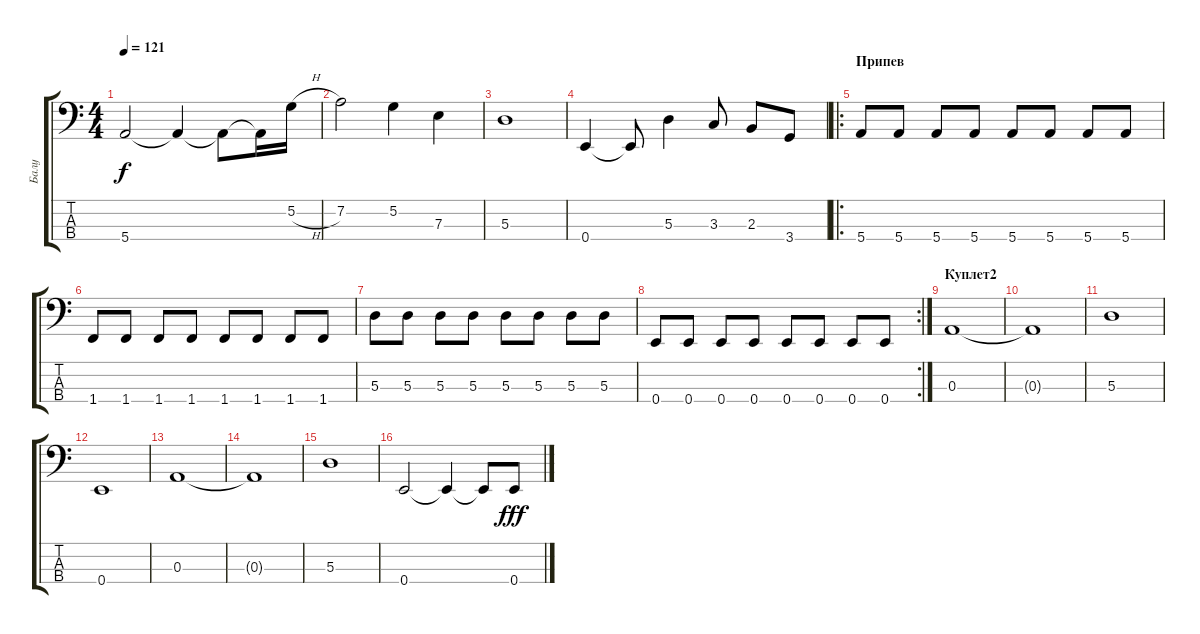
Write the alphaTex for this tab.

\track ("Балу" "Балу") {instrument electricbassfinger}
\staff {score tabs}
\tuning (G2 D2 A1 E1) {hide}
\ts (4 4)
\tempo 121
\clef f4
\ks c
5.4.2{dy f} 5.4{t}.4 5.4{t}.8 5.4{t}.16 5.2{h}.16 |
7.2.2 5.2.4 7.3.4 |
5.3.1 |
0.4.4 0.4{t}.8 5.3.4 3.3.8 2.3.8 3.4.8 |
\ro
\section ("" "Припев")
5.4.8 5.4.8 5.4.8 5.4.8 5.4.8 5.4.8 5.4.8 5.4.8 |
1.4.8 1.4.8 1.4.8 1.4.8 1.4.8 1.4.8 1.4.8 1.4.8 |
5.3.8 5.3.8 5.3.8 5.3.8 5.3.8 5.3.8 5.3.8 5.3.8 |
\rc 2
0.4.8 0.4.8 0.4.8 0.4.8 0.4.8 0.4.8 0.4.8 0.4.8 |
\section ("" "Куплет2")
0.3.1 |
0.3{t}.1 |
5.3.1 |
0.4.1 |
0.3.1 |
0.3{t}.1 |
5.3.1 |
0.4.2 0.4{t}.4 0.4{t}.8 0.4{ss}.8{dy fff}
